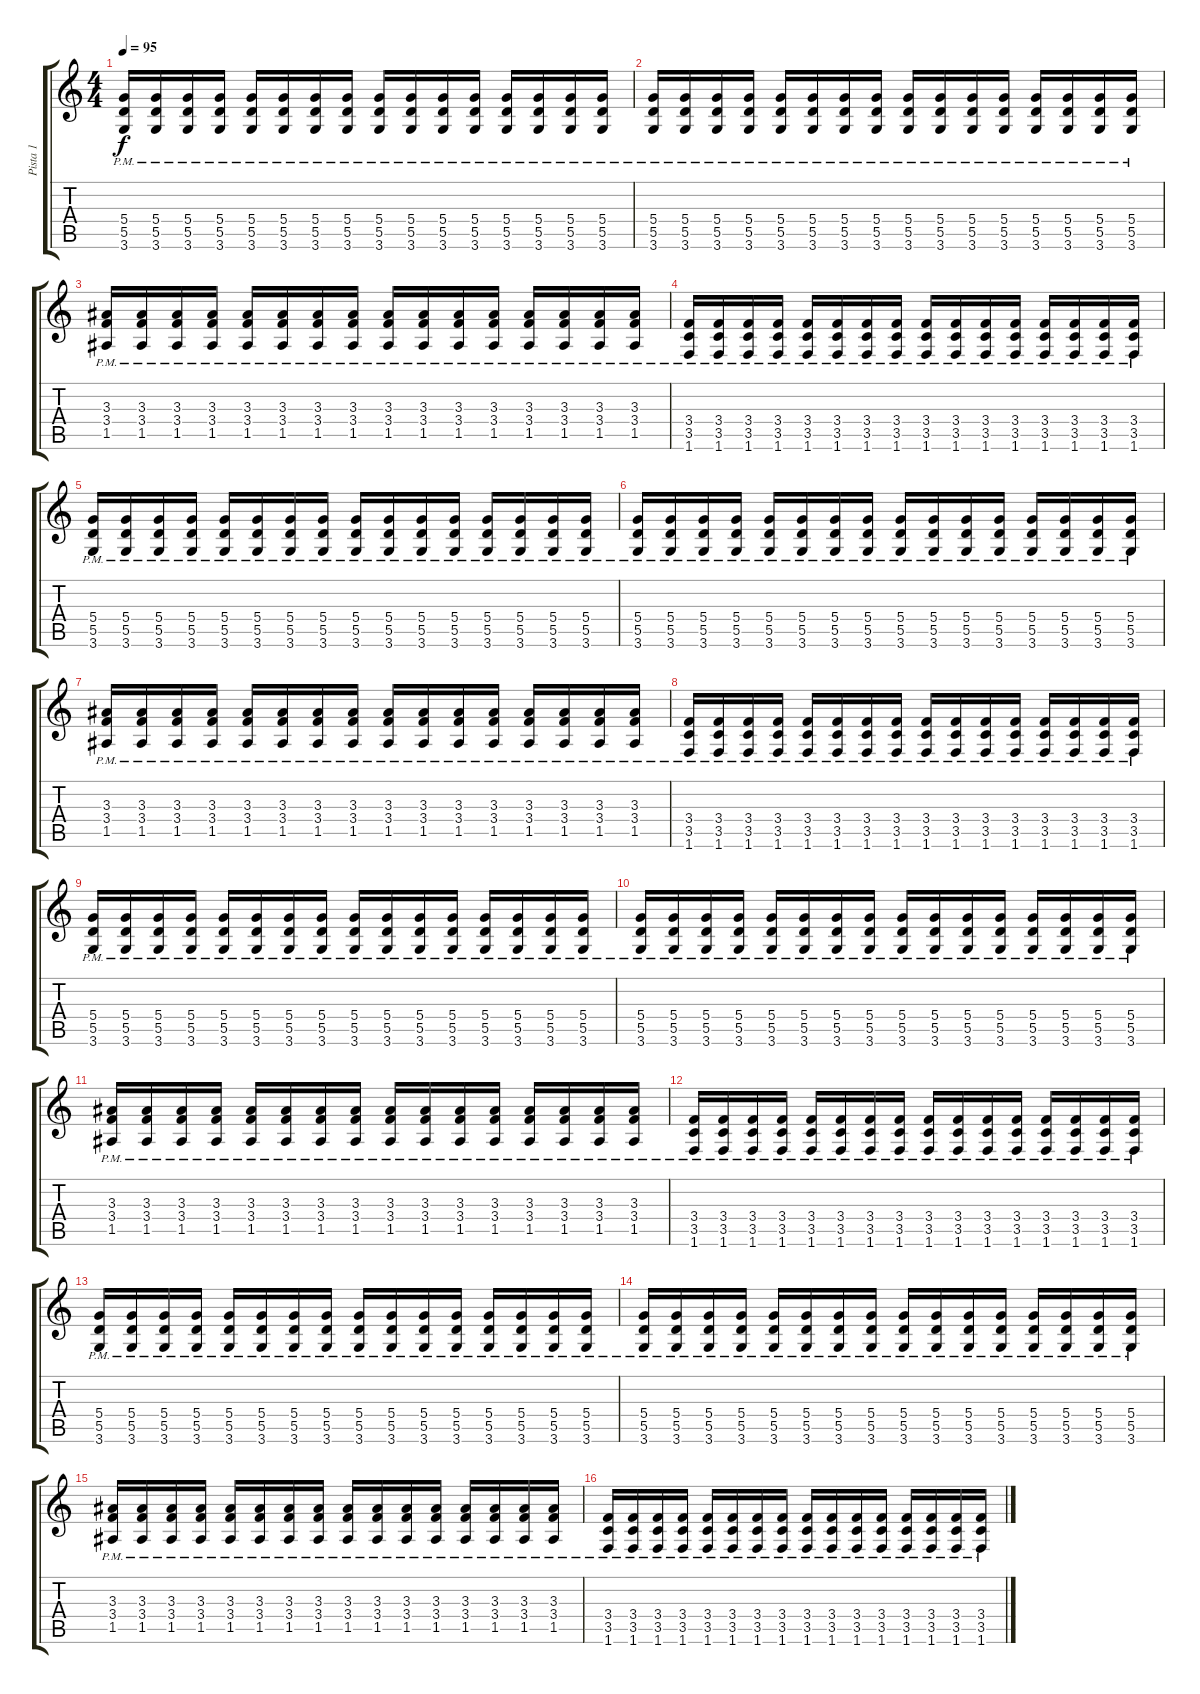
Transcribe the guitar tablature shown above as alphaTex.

\track ("Pista 1" "Pista 1") {instrument distortionguitar}
\staff {score tabs}
\tuning (E4 B3 G3 D3 A2 E2) {hide}
\ts (4 4)
\tempo 95
\clef g2
\ks c
(5.4{pm} 5.5{pm} 3.6{pm}).16{dy f} (5.4{pm} 5.5{pm} 3.6{pm}).16 (5.4{pm} 5.5{pm} 3.6{pm}).16 (5.4{pm} 5.5{pm} 3.6{pm}).16 (5.4{pm} 5.5{pm} 3.6{pm}).16 (5.4{pm} 5.5{pm} 3.6{pm}).16 (5.4{pm} 5.5{pm} 3.6{pm}).16 (5.4{pm} 5.5{pm} 3.6{pm}).16 (5.4{pm} 5.5{pm} 3.6{pm}).16 (5.4{pm} 5.5{pm} 3.6{pm}).16 (5.4{pm} 5.5{pm} 3.6{pm}).16 (5.4{pm} 5.5{pm} 3.6{pm}).16 (5.4{pm} 5.5{pm} 3.6{pm}).16 (5.4{pm} 5.5{pm} 3.6{pm}).16 (5.4{pm} 5.5{pm} 3.6{pm}).16 (5.4{pm} 5.5{pm} 3.6{pm}).16 |
(5.4{pm} 5.5{pm} 3.6{pm}).16 (5.4{pm} 5.5{pm} 3.6{pm}).16 (5.4{pm} 5.5{pm} 3.6{pm}).16 (5.4{pm} 5.5{pm} 3.6{pm}).16 (5.4{pm} 5.5{pm} 3.6{pm}).16 (5.4{pm} 5.5{pm} 3.6{pm}).16 (5.4{pm} 5.5{pm} 3.6{pm}).16 (5.4{pm} 5.5{pm} 3.6{pm}).16 (5.4{pm} 5.5{pm} 3.6{pm}).16 (5.4{pm} 5.5{pm} 3.6{pm}).16 (5.4{pm} 5.5{pm} 3.6{pm}).16 (5.4{pm} 5.5{pm} 3.6{pm}).16 (5.4{pm} 5.5{pm} 3.6{pm}).16 (5.4{pm} 5.5{pm} 3.6{pm}).16 (5.4{pm} 5.5{pm} 3.6{pm}).16 (5.4{pm} 5.5{pm} 3.6{pm}).16 |
(3.3{pm} 3.4{pm} 1.5{pm}).16 (3.3{pm} 3.4{pm} 1.5{pm}).16 (3.3{pm} 3.4{pm} 1.5{pm}).16 (3.3{pm} 3.4{pm} 1.5{pm}).16 (3.3{pm} 3.4{pm} 1.5{pm}).16 (3.3{pm} 3.4{pm} 1.5{pm}).16 (3.3{pm} 3.4{pm} 1.5{pm}).16 (3.3{pm} 3.4{pm} 1.5{pm}).16 (3.3{pm} 3.4{pm} 1.5{pm}).16 (3.3{pm} 3.4{pm} 1.5{pm}).16 (3.3{pm} 3.4{pm} 1.5{pm}).16 (3.3{pm} 3.4{pm} 1.5{pm}).16 (3.3{pm} 3.4{pm} 1.5{pm}).16 (3.3{pm} 3.4{pm} 1.5{pm}).16 (3.3{pm} 3.4{pm} 1.5{pm}).16 (3.3{pm} 3.4{pm} 1.5{pm}).16 |
(3.4{pm} 3.5{pm} 1.6{pm}).16 (3.4{pm} 3.5{pm} 1.6{pm}).16 (3.4{pm} 3.5{pm} 1.6{pm}).16 (3.4{pm} 3.5{pm} 1.6{pm}).16 (3.4{pm} 3.5{pm} 1.6{pm}).16 (3.4{pm} 3.5{pm} 1.6{pm}).16 (3.4{pm} 3.5{pm} 1.6{pm}).16 (3.4{pm} 3.5{pm} 1.6{pm}).16 (3.4{pm} 3.5{pm} 1.6{pm}).16 (3.4{pm} 3.5{pm} 1.6{pm}).16 (3.4{pm} 3.5{pm} 1.6{pm}).16 (3.4{pm} 3.5{pm} 1.6{pm}).16 (3.4{pm} 3.5{pm} 1.6{pm}).16 (3.4{pm} 3.5{pm} 1.6{pm}).16 (3.4{pm} 3.5{pm} 1.6{pm}).16 (3.4{pm} 3.5{pm} 1.6{pm}).16 |
(5.4{pm} 5.5{pm} 3.6{pm}).16 (5.4{pm} 5.5{pm} 3.6{pm}).16 (5.4{pm} 5.5{pm} 3.6{pm}).16 (5.4{pm} 5.5{pm} 3.6{pm}).16 (5.4{pm} 5.5{pm} 3.6{pm}).16 (5.4{pm} 5.5{pm} 3.6{pm}).16 (5.4{pm} 5.5{pm} 3.6{pm}).16 (5.4{pm} 5.5{pm} 3.6{pm}).16 (5.4{pm} 5.5{pm} 3.6{pm}).16 (5.4{pm} 5.5{pm} 3.6{pm}).16 (5.4{pm} 5.5{pm} 3.6{pm}).16 (5.4{pm} 5.5{pm} 3.6{pm}).16 (5.4{pm} 5.5{pm} 3.6{pm}).16 (5.4{pm} 5.5{pm} 3.6{pm}).16 (5.4{pm} 5.5{pm} 3.6{pm}).16 (5.4{pm} 5.5{pm} 3.6{pm}).16 |
(5.4{pm} 5.5{pm} 3.6{pm}).16 (5.4{pm} 5.5{pm} 3.6{pm}).16 (5.4{pm} 5.5{pm} 3.6{pm}).16 (5.4{pm} 5.5{pm} 3.6{pm}).16 (5.4{pm} 5.5{pm} 3.6{pm}).16 (5.4{pm} 5.5{pm} 3.6{pm}).16 (5.4{pm} 5.5{pm} 3.6{pm}).16 (5.4{pm} 5.5{pm} 3.6{pm}).16 (5.4{pm} 5.5{pm} 3.6{pm}).16 (5.4{pm} 5.5{pm} 3.6{pm}).16 (5.4{pm} 5.5{pm} 3.6{pm}).16 (5.4{pm} 5.5{pm} 3.6{pm}).16 (5.4{pm} 5.5{pm} 3.6{pm}).16 (5.4{pm} 5.5{pm} 3.6{pm}).16 (5.4{pm} 5.5{pm} 3.6{pm}).16 (5.4{pm} 5.5{pm} 3.6{pm}).16 |
(3.3{pm} 3.4{pm} 1.5{pm}).16 (3.3{pm} 3.4{pm} 1.5{pm}).16 (3.3{pm} 3.4{pm} 1.5{pm}).16 (3.3{pm} 3.4{pm} 1.5{pm}).16 (3.3{pm} 3.4{pm} 1.5{pm}).16 (3.3{pm} 3.4{pm} 1.5{pm}).16 (3.3{pm} 3.4{pm} 1.5{pm}).16 (3.3{pm} 3.4{pm} 1.5{pm}).16 (3.3{pm} 3.4{pm} 1.5{pm}).16 (3.3{pm} 3.4{pm} 1.5{pm}).16 (3.3{pm} 3.4{pm} 1.5{pm}).16 (3.3{pm} 3.4{pm} 1.5{pm}).16 (3.3{pm} 3.4{pm} 1.5{pm}).16 (3.3{pm} 3.4{pm} 1.5{pm}).16 (3.3{pm} 3.4{pm} 1.5{pm}).16 (3.3{pm} 3.4{pm} 1.5{pm}).16 |
(3.4{pm} 3.5{pm} 1.6{pm}).16 (3.4{pm} 3.5{pm} 1.6{pm}).16 (3.4{pm} 3.5{pm} 1.6{pm}).16 (3.4{pm} 3.5{pm} 1.6{pm}).16 (3.4{pm} 3.5{pm} 1.6{pm}).16 (3.4{pm} 3.5{pm} 1.6{pm}).16 (3.4{pm} 3.5{pm} 1.6{pm}).16 (3.4{pm} 3.5{pm} 1.6{pm}).16 (3.4{pm} 3.5{pm} 1.6{pm}).16 (3.4{pm} 3.5{pm} 1.6{pm}).16 (3.4{pm} 3.5{pm} 1.6{pm}).16 (3.4{pm} 3.5{pm} 1.6{pm}).16 (3.4{pm} 3.5{pm} 1.6{pm}).16 (3.4{pm} 3.5{pm} 1.6{pm}).16 (3.4{pm} 3.5{pm} 1.6{pm}).16 (3.4{pm} 3.5{pm} 1.6{pm}).16 |
(5.4{pm} 5.5{pm} 3.6{pm}).16 (5.4{pm} 5.5{pm} 3.6{pm}).16 (5.4{pm} 5.5{pm} 3.6{pm}).16 (5.4{pm} 5.5{pm} 3.6{pm}).16 (5.4{pm} 5.5{pm} 3.6{pm}).16 (5.4{pm} 5.5{pm} 3.6{pm}).16 (5.4{pm} 5.5{pm} 3.6{pm}).16 (5.4{pm} 5.5{pm} 3.6{pm}).16 (5.4{pm} 5.5{pm} 3.6{pm}).16 (5.4{pm} 5.5{pm} 3.6{pm}).16 (5.4{pm} 5.5{pm} 3.6{pm}).16 (5.4{pm} 5.5{pm} 3.6{pm}).16 (5.4{pm} 5.5{pm} 3.6{pm}).16 (5.4{pm} 5.5{pm} 3.6{pm}).16 (5.4{pm} 5.5{pm} 3.6{pm}).16 (5.4{pm} 5.5{pm} 3.6{pm}).16 |
(5.4{pm} 5.5{pm} 3.6{pm}).16 (5.4{pm} 5.5{pm} 3.6{pm}).16 (5.4{pm} 5.5{pm} 3.6{pm}).16 (5.4{pm} 5.5{pm} 3.6{pm}).16 (5.4{pm} 5.5{pm} 3.6{pm}).16 (5.4{pm} 5.5{pm} 3.6{pm}).16 (5.4{pm} 5.5{pm} 3.6{pm}).16 (5.4{pm} 5.5{pm} 3.6{pm}).16 (5.4{pm} 5.5{pm} 3.6{pm}).16 (5.4{pm} 5.5{pm} 3.6{pm}).16 (5.4{pm} 5.5{pm} 3.6{pm}).16 (5.4{pm} 5.5{pm} 3.6{pm}).16 (5.4{pm} 5.5{pm} 3.6{pm}).16 (5.4{pm} 5.5{pm} 3.6{pm}).16 (5.4{pm} 5.5{pm} 3.6{pm}).16 (5.4{pm} 5.5{pm} 3.6{pm}).16 |
(3.3{pm} 3.4{pm} 1.5{pm}).16 (3.3{pm} 3.4{pm} 1.5{pm}).16 (3.3{pm} 3.4{pm} 1.5{pm}).16 (3.3{pm} 3.4{pm} 1.5{pm}).16 (3.3{pm} 3.4{pm} 1.5{pm}).16 (3.3{pm} 3.4{pm} 1.5{pm}).16 (3.3{pm} 3.4{pm} 1.5{pm}).16 (3.3{pm} 3.4{pm} 1.5{pm}).16 (3.3{pm} 3.4{pm} 1.5{pm}).16 (3.3{pm} 3.4{pm} 1.5{pm}).16 (3.3{pm} 3.4{pm} 1.5{pm}).16 (3.3{pm} 3.4{pm} 1.5{pm}).16 (3.3{pm} 3.4{pm} 1.5{pm}).16 (3.3{pm} 3.4{pm} 1.5{pm}).16 (3.3{pm} 3.4{pm} 1.5{pm}).16 (3.3{pm} 3.4{pm} 1.5{pm}).16 |
(3.4{pm} 3.5{pm} 1.6{pm}).16 (3.4{pm} 3.5{pm} 1.6{pm}).16 (3.4{pm} 3.5{pm} 1.6{pm}).16 (3.4{pm} 3.5{pm} 1.6{pm}).16 (3.4{pm} 3.5{pm} 1.6{pm}).16 (3.4{pm} 3.5{pm} 1.6{pm}).16 (3.4{pm} 3.5{pm} 1.6{pm}).16 (3.4{pm} 3.5{pm} 1.6{pm}).16 (3.4{pm} 3.5{pm} 1.6{pm}).16 (3.4{pm} 3.5{pm} 1.6{pm}).16 (3.4{pm} 3.5{pm} 1.6{pm}).16 (3.4{pm} 3.5{pm} 1.6{pm}).16 (3.4{pm} 3.5{pm} 1.6{pm}).16 (3.4{pm} 3.5{pm} 1.6{pm}).16 (3.4{pm} 3.5{pm} 1.6{pm}).16 (3.4{pm} 3.5{pm} 1.6{pm}).16 |
(5.4{pm} 5.5{pm} 3.6{pm}).16 (5.4{pm} 5.5{pm} 3.6{pm}).16 (5.4{pm} 5.5{pm} 3.6{pm}).16 (5.4{pm} 5.5{pm} 3.6{pm}).16 (5.4{pm} 5.5{pm} 3.6{pm}).16 (5.4{pm} 5.5{pm} 3.6{pm}).16 (5.4{pm} 5.5{pm} 3.6{pm}).16 (5.4{pm} 5.5{pm} 3.6{pm}).16 (5.4{pm} 5.5{pm} 3.6{pm}).16 (5.4{pm} 5.5{pm} 3.6{pm}).16 (5.4{pm} 5.5{pm} 3.6{pm}).16 (5.4{pm} 5.5{pm} 3.6{pm}).16 (5.4{pm} 5.5{pm} 3.6{pm}).16 (5.4{pm} 5.5{pm} 3.6{pm}).16 (5.4{pm} 5.5{pm} 3.6{pm}).16 (5.4{pm} 5.5{pm} 3.6{pm}).16 |
(5.4{pm} 5.5{pm} 3.6{pm}).16 (5.4{pm} 5.5{pm} 3.6{pm}).16 (5.4{pm} 5.5{pm} 3.6{pm}).16 (5.4{pm} 5.5{pm} 3.6{pm}).16 (5.4{pm} 5.5{pm} 3.6{pm}).16 (5.4{pm} 5.5{pm} 3.6{pm}).16 (5.4{pm} 5.5{pm} 3.6{pm}).16 (5.4{pm} 5.5{pm} 3.6{pm}).16 (5.4{pm} 5.5{pm} 3.6{pm}).16 (5.4{pm} 5.5{pm} 3.6{pm}).16 (5.4{pm} 5.5{pm} 3.6{pm}).16 (5.4{pm} 5.5{pm} 3.6{pm}).16 (5.4{pm} 5.5{pm} 3.6{pm}).16 (5.4{pm} 5.5{pm} 3.6{pm}).16 (5.4{pm} 5.5{pm} 3.6{pm}).16 (5.4{pm} 5.5{pm} 3.6{pm}).16 |
(3.3{pm} 3.4{pm} 1.5{pm}).16 (3.3{pm} 3.4{pm} 1.5{pm}).16 (3.3{pm} 3.4{pm} 1.5{pm}).16 (3.3{pm} 3.4{pm} 1.5{pm}).16 (3.3{pm} 3.4{pm} 1.5{pm}).16 (3.3{pm} 3.4{pm} 1.5{pm}).16 (3.3{pm} 3.4{pm} 1.5{pm}).16 (3.3{pm} 3.4{pm} 1.5{pm}).16 (3.3{pm} 3.4{pm} 1.5{pm}).16 (3.3{pm} 3.4{pm} 1.5{pm}).16 (3.3{pm} 3.4{pm} 1.5{pm}).16 (3.3{pm} 3.4{pm} 1.5{pm}).16 (3.3{pm} 3.4{pm} 1.5{pm}).16 (3.3{pm} 3.4{pm} 1.5{pm}).16 (3.3{pm} 3.4{pm} 1.5{pm}).16 (3.3{pm} 3.4{pm} 1.5{pm}).16 |
(3.4{pm} 3.5{pm} 1.6{pm}).16 (3.4{pm} 3.5{pm} 1.6{pm}).16 (3.4{pm} 3.5{pm} 1.6{pm}).16 (3.4{pm} 3.5{pm} 1.6{pm}).16 (3.4{pm} 3.5{pm} 1.6{pm}).16 (3.4{pm} 3.5{pm} 1.6{pm}).16 (3.4{pm} 3.5{pm} 1.6{pm}).16 (3.4{pm} 3.5{pm} 1.6{pm}).16 (3.4{pm} 3.5{pm} 1.6{pm}).16 (3.4{pm} 3.5{pm} 1.6{pm}).16 (3.4{pm} 3.5{pm} 1.6{pm}).16 (3.4{pm} 3.5{pm} 1.6{pm}).16 (3.4{pm} 3.5{pm} 1.6{pm}).16 (3.4{pm} 3.5{pm} 1.6{pm}).16 (3.4{pm} 3.5{pm} 1.6{pm}).16 (3.4{pm} 3.5{pm} 1.6{pm}).16
